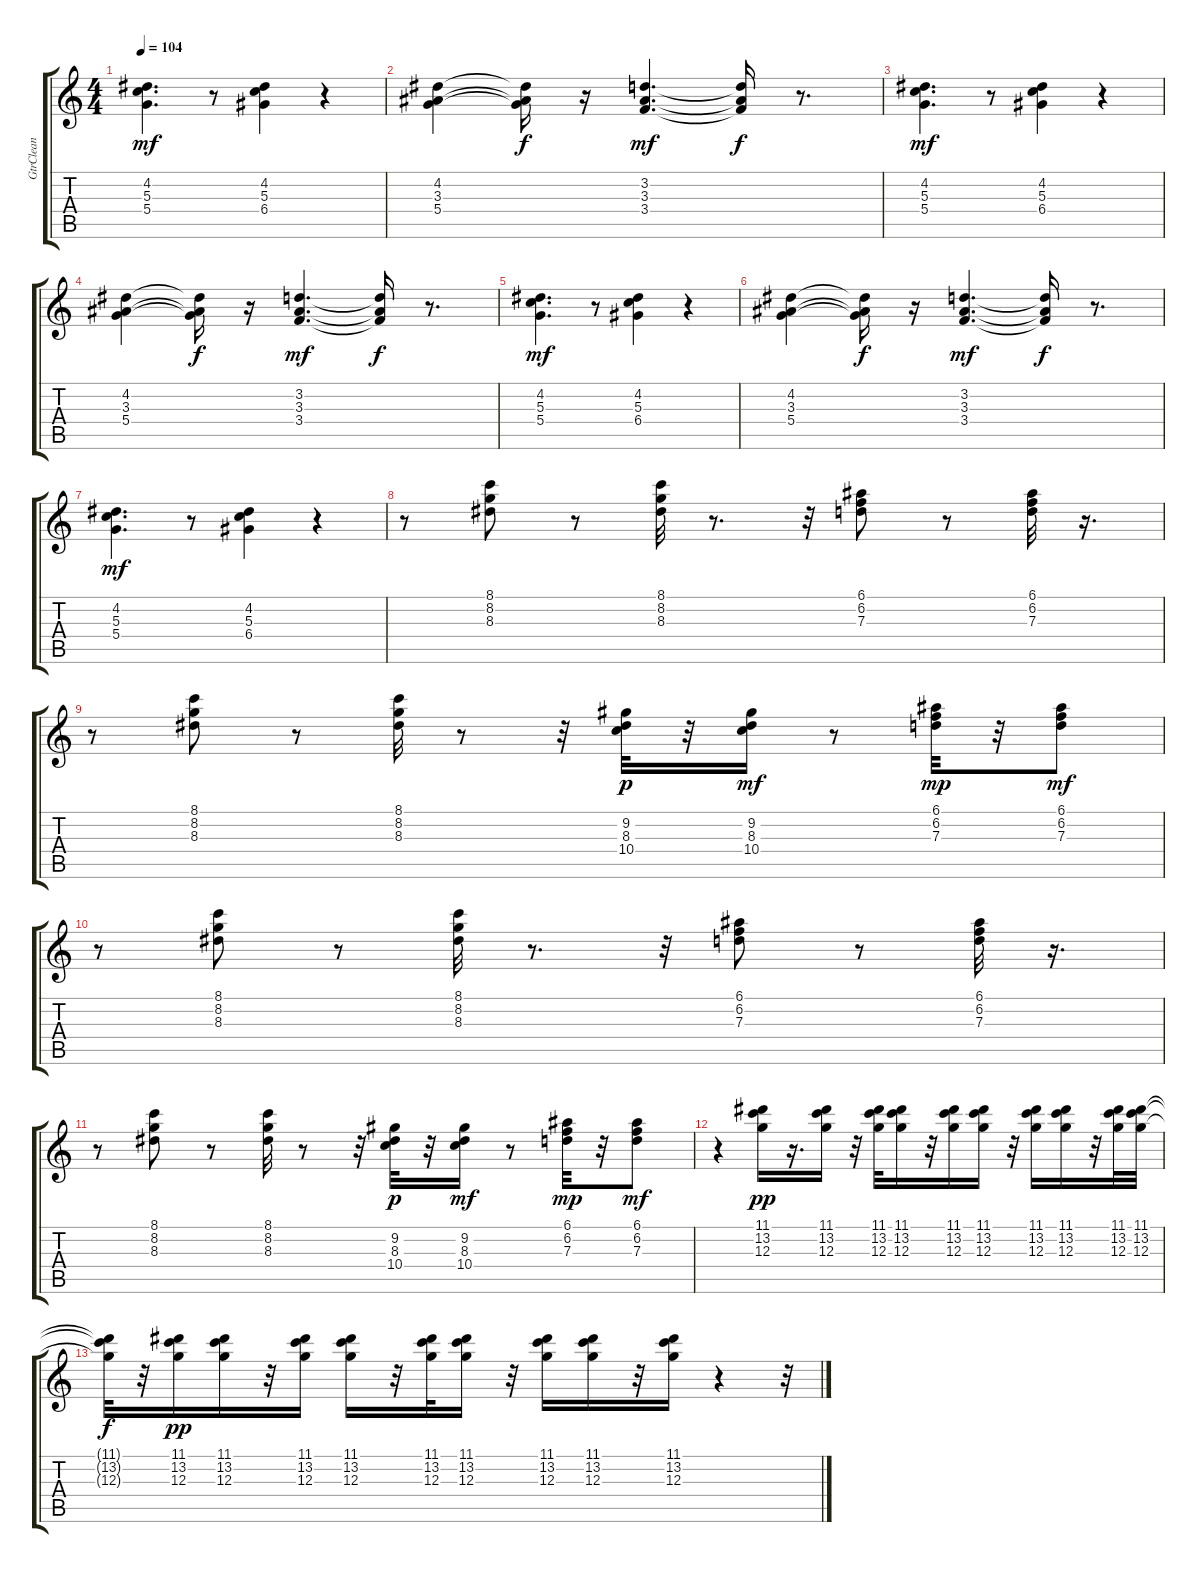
\track ("GtrClean               " "GtrClean  ") {instrument electricguitarclean}
\staff {score tabs}
\tuning (E4 B3 G3 D3 A2 E2) {hide}
\ts (4 4)
\tempo 104
\clef g2
\ks c
(4.2 5.3 5.4).4{d dy mf} r.8 (4.2 5.3 6.4).4 r.4 |
(4.2 3.3 5.4).4 (4.2{t} 3.3{t} 5.4{t}).16{dy f} r.16 (3.2 3.3 3.4).4{d dy mf} (3.2{t} 3.3{t} 3.4{t}).16{dy f} r.8{d} |
(4.2 5.3 5.4).4{d dy mf} r.8 (4.2 5.3 6.4).4 r.4 |
(4.2 3.3 5.4).4 (4.2{t} 3.3{t} 5.4{t}).16{dy f} r.16 (3.2 3.3 3.4).4{d dy mf} (3.2{t} 3.3{t} 3.4{t}).16{dy f} r.8{d} |
(4.2 5.3 5.4).4{d dy mf} r.8 (4.2 5.3 6.4).4 r.4 |
(4.2 3.3 5.4).4 (4.2{t} 3.3{t} 5.4{t}).16{dy f} r.16 (3.2 3.3 3.4).4{d dy mf} (3.2{t} 3.3{t} 3.4{t}).16{dy f} r.8{d} |
(4.2 5.3 5.4).4{d dy mf} r.8 (4.2 5.3 6.4).4 r.4 |
r.8 (8.1 8.2 8.3).8 r.8 (8.1 8.2 8.3).32 r.8{d} r.32 (6.1 6.2 7.3).8 r.8 (6.1 6.2 7.3).32 r.16{d} |
r.8 (8.1 8.2 8.3).8 r.8 (8.1 8.2 8.3).32 r.8 r.32 (9.2 8.3 10.4).32{dy p} r.32 (9.2 8.3 10.4).16{dy mf} r.8 (6.1 6.2 7.3).32{dy mp} r.32 (6.1 6.2 7.3).8{dy mf} |
r.8 (8.1 8.2 8.3).8 r.8 (8.1 8.2 8.3).32 r.8{d} r.32 (6.1 6.2 7.3).8 r.8 (6.1 6.2 7.3).32 r.16{d} |
r.8 (8.1 8.2 8.3).8 r.8 (8.1 8.2 8.3).32 r.8 r.32 (9.2 8.3 10.4).32{dy p} r.32 (9.2 8.3 10.4).16{dy mf} r.8 (6.1 6.2 7.3).32{dy mp} r.32 (6.1 6.2 7.3).8{dy mf} |
r.4 (11.1 13.2 12.3).16{dy pp} r.16{d} (11.1 13.2 12.3).16 r.32 (11.1 13.2 12.3).32 (11.1 13.2 12.3).16 r.32 (11.1 13.2 12.3).16 (11.1 13.2 12.3).16 r.32 (11.1 13.2 12.3).16 (11.1 13.2 12.3).16 r.32 (11.1 13.2 12.3).32 (11.1 13.2 12.3).32 |
(11.1{t} 13.2{t} 12.3{t}).32{dy f} r.32 (11.1 13.2 12.3).16{dy pp} (11.1 13.2 12.3).16 r.32 (11.1 13.2 12.3).16 (11.1 13.2 12.3).16 r.32 (11.1 13.2 12.3).32 (11.1 13.2 12.3).16 r.32 (11.1 13.2 12.3).16 (11.1 13.2 12.3).16 r.32 (11.1 13.2 12.3).16 r.4 r.32
